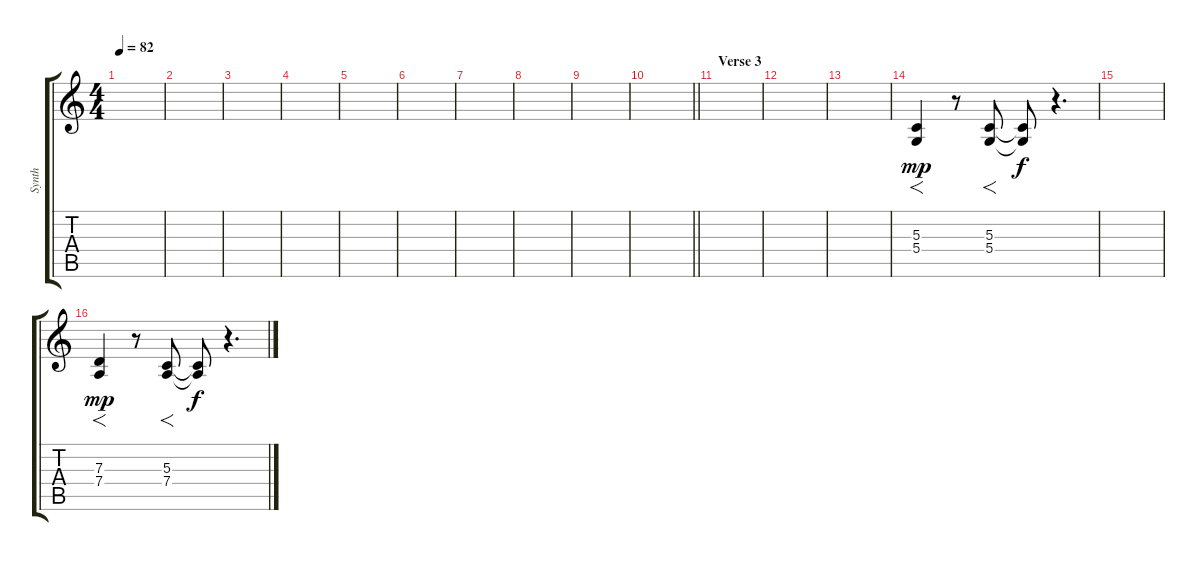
\track ("Synth" "Synth") {instrument synthbrass2}
\staff {score tabs}
\tuning (E4 B3 G3 D3 A2 E2) {hide}
\ts (4 4)
\tempo 82
\clef g2
\ks c
|
|
|
|
|
|
|
|
|
\barLineRight lightlight
|
\section ("" "Verse 3")
|
|
|
(5.3 5.4).4{f dy mp} r.8 (5.3 5.4).8{f} (5.3{t} 5.4{t}).8{dy f} r.4{d} |
|
(7.3 7.4).4{f dy mp} r.8 (5.3 7.4).8{f} (5.3{t} 7.4{t}).8{dy f} r.4{d}
